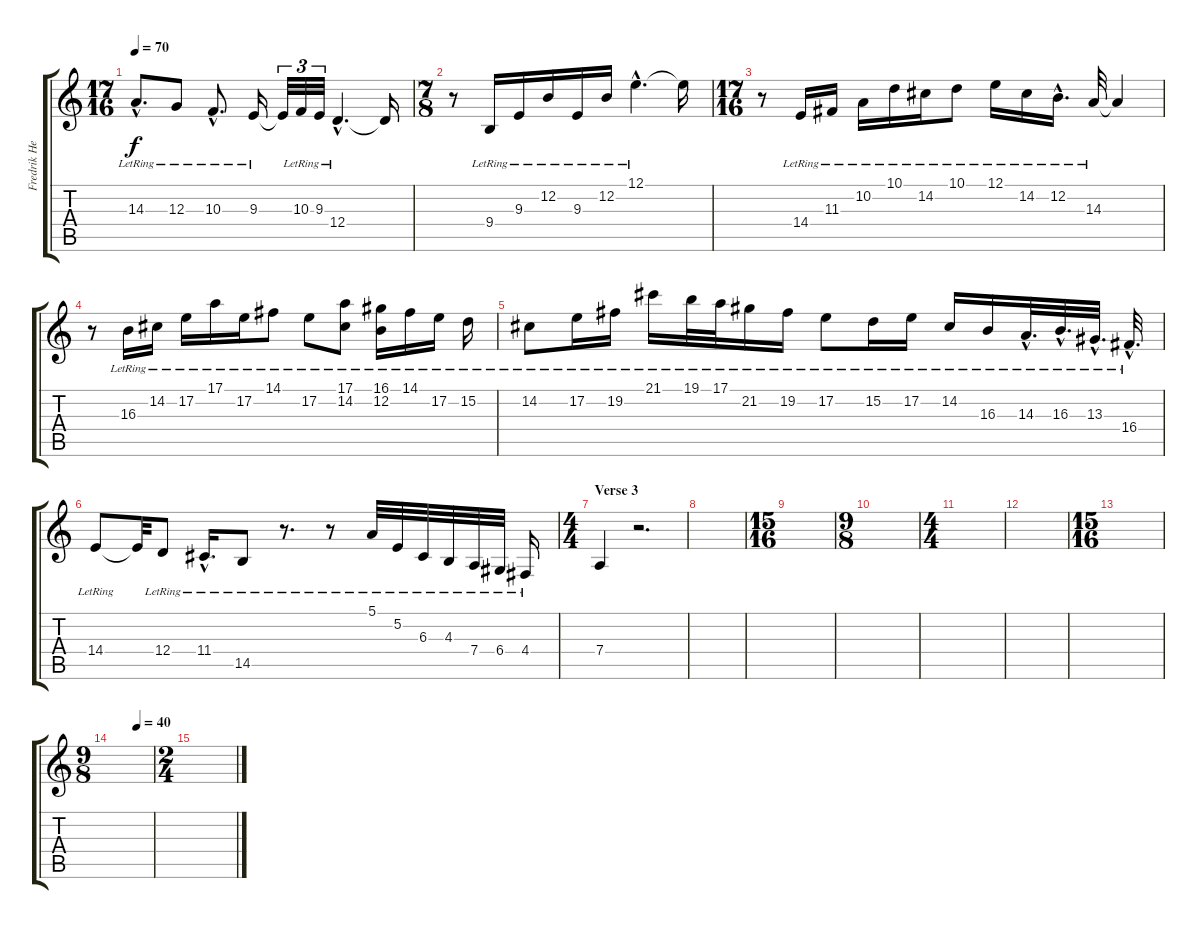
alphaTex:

\track ("Fredrik Hermansson" "Fredrik He") {instrument brightacousticpiano}
\staff {score tabs}
\tuning (E4 B3 G3 D3 A2 E2) {hide}
\ts (17 16)
\tempo 70
\clef g2
\ks c
14.3{hac lr}.8{d dy f} 12.3{lr}.8 10.3{hac lr}.8{d} 9.3{lr}.16 9.3{t}.32{tu (3 2)} 10.3{lr}.32{tu (3 2)} 9.3{lr}.32{tu (3 2)} 12.4{hac lr}.4{d} 12.4{t}.16 |
\ts (7 8)
r.8 9.4{lr}.16 9.3{lr}.16 12.2{lr}.16 9.3{lr}.16 12.2{lr}.16 12.1{hac lr}.4{d} 12.1{t}.16 |
\ts (17 16)
r.8 14.4{lr}.16 11.3{lr}.16 10.2{lr}.16 10.1{lr}.16 14.2{lr}.16 10.1{lr}.8 12.1{lr}.16 14.2{lr}.16 12.2{hac lr}.16{d} 14.3{lr}.32 14.3{t}.4 |
r.8 16.3{lr}.16 14.2{lr}.16 17.2{lr}.16 17.1{lr}.16 17.2{lr}.16 14.1{lr}.8 17.2{lr}.8 (17.1{lr} 14.2{lr}).8 (16.1{lr} 12.2{lr}).16 14.1{lr}.16 17.2{lr}.16 15.2{lr}.16 |
14.2{lr}.8 17.2{lr}.16 19.2{lr}.16 21.1{lr}.16 19.1{lr}.32 17.1{lr}.32 21.2{lr}.16 19.2{lr}.16 17.2{lr}.8 15.2{lr}.16 17.2{lr}.16 14.2{lr}.16 16.3{lr}.16 14.3{hac lr}.32{d} 16.3{hac lr}.32{d} 13.3{hac lr}.32{d} 16.4{hac lr}.32{d} |
14.4{lr}.8 14.4{t}.32 12.4{lr}.8 11.4{hac lr}.16{d} 14.5{lr}.8 r.8{d} r.8 5.1{lr}.32 5.2{lr}.32 6.3{lr}.32 4.3{lr}.32 7.4{lr}.32 6.4{lr}.32 4.4{lr}.16 |
\ts (4 4)
\section ("" "Verse 3")
7.4.4 r.2{d} |
|
\ts (15 16)
|
\ts (9 8)
|
\ts (4 4)
|
|
\ts (15 16)
|
\ts (9 8)
\tempo (40 0.6111111111111112)
|
\ts (2 4)
